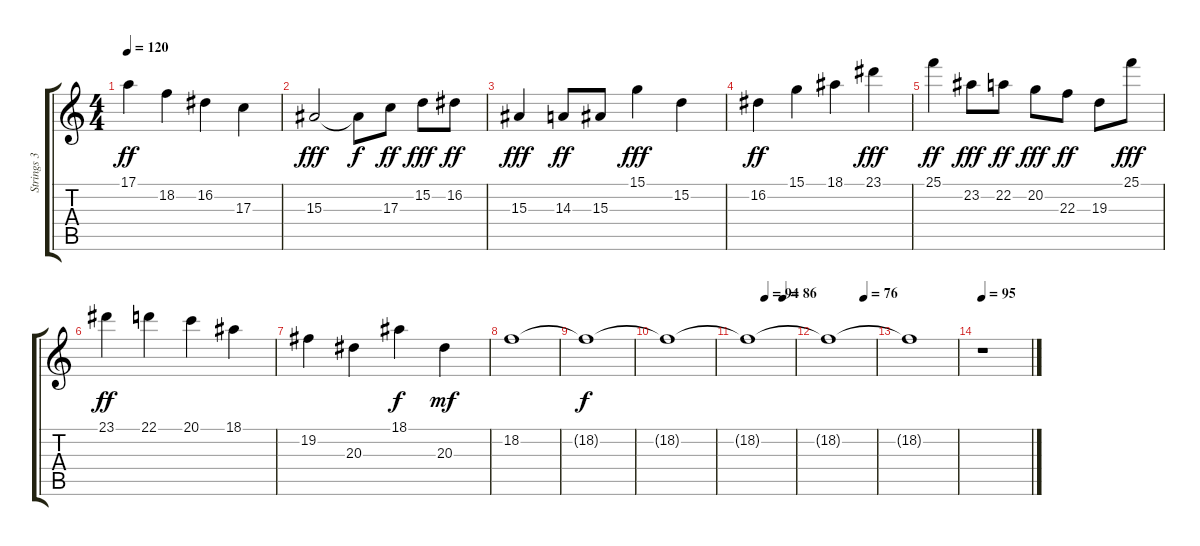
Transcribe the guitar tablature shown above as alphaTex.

\track ("Strings 3" "Strings 3") {instrument stringensemble1}
\staff {score tabs}
\tuning (E4 B3 G3 D3 A2 E2) {hide}
\ts (4 4)
\tempo 120
\clef g2
\ks c
17.1.4{dy ff} 18.2.4 16.2.4 17.3.4 |
15.3.2{dy fff} 15.3{t}.8{dy f} 17.3.8{dy ff} 15.2.8{dy fff} 16.2.8{dy ff} |
15.3.4{dy fff} 14.3.8{dy ff} 15.3.8 15.1.4{dy fff} 15.2.4 |
16.2.4{dy ff} 15.1.4 18.1.4 23.1.4{dy fff} |
25.1.4{dy ff} 23.2.8{dy fff} 22.2.8{dy ff} 20.2.8{dy fff} 22.3.8{dy ff} 19.3.8 25.1.8{dy fff} |
23.1.4{dy ff} 22.1.4 20.1.4 18.1.4 |
19.2.4 20.3.4 18.1.4{dy f} 20.3.4{dy mf} |
18.2.1 |
18.2{t}.1{dy f} |
18.2{t}.1 |
\tempo (94 0.3854166666666667)
\tempo (86 0.7604166666666666)
18.2{t}.1 |
\tempo (76 0.7604166666666666)
18.2{t}.1 |
18.2{t}.1 |
\tempo 95
r.1
